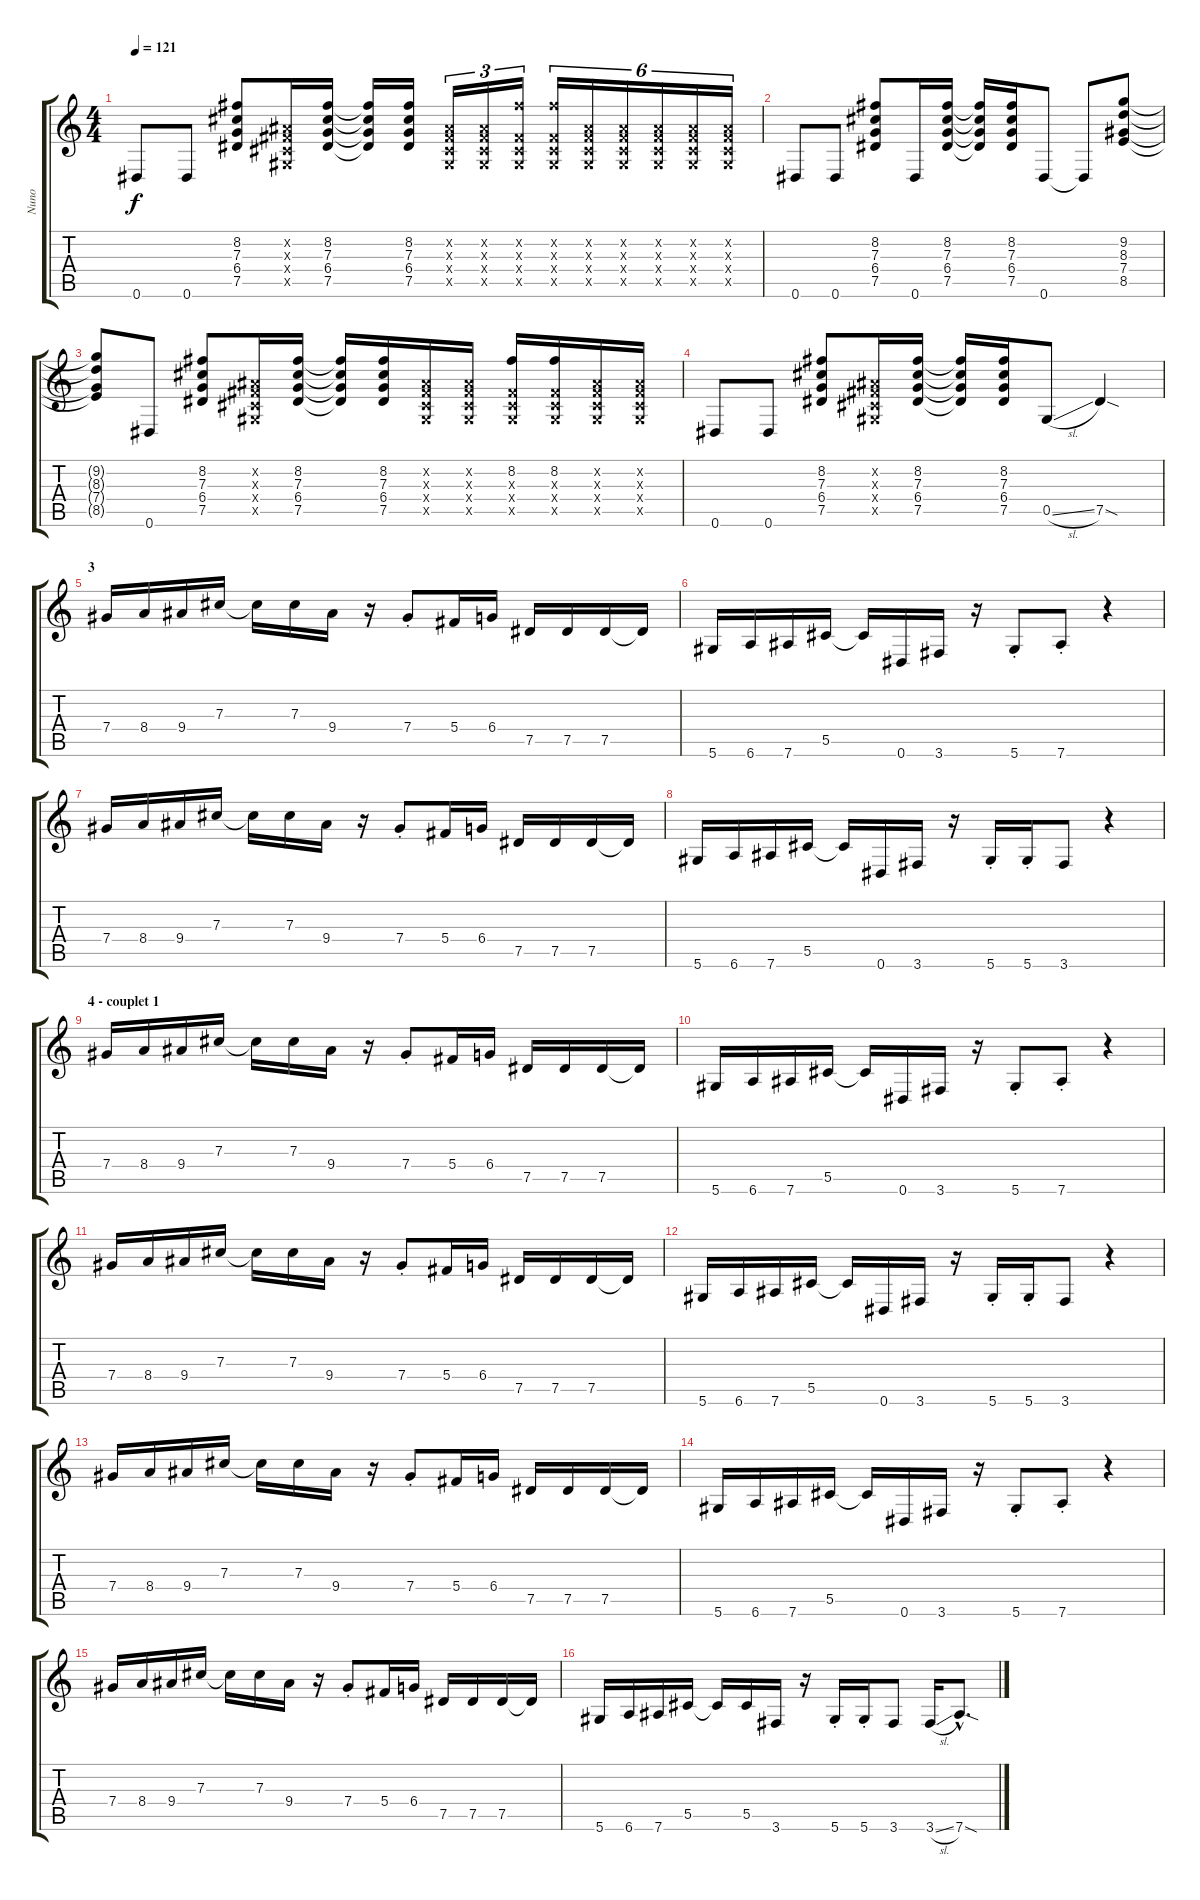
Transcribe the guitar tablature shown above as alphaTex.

\track ("Nuno " "Nuno ") {instrument distortionguitar}
\staff {score tabs}
\tuning (Eb4 Bb3 Gb3 Db3 Ab2 Eb2) {hide}
\ts (4 4)
\tempo 121
\clef g2
\ks c
0.6.8{dy f} 0.6.8 (8.2 7.3 6.4 7.5).8 (0.2{x} 0.3{x} 0.4{x} 0.5{x}).16 (8.2 7.3 6.4 7.5).16 (8.2{t} 7.3{t} 6.4{t} 7.5{t}).16 (8.2 7.3 6.4 7.5).16 (0.2{x} 0.3{x} 0.4{x} 0.5{x}).16{tu (3 2)} (0.2{x} 0.3{x} 0.4{x} 0.5{x}).16{tu (3 2)} (8.2{x} 0.3{x} 0.4{x} 0.5{x}).16{tu (3 2)} (8.2{x} 0.3{x} 0.4{x} 0.5{x}).16{tu (6 4)} (0.2{x} 0.3{x} 0.4{x} 0.5{x}).16{tu (6 4)} (0.2{x} 0.3{x} 0.4{x} 0.5{x}).16{tu (6 4)} (0.2{x} 0.3{x} 0.4{x} 0.5{x}).16{tu (6 4)} (0.2{x} 0.3{x} 0.4{x} 0.5{x}).16{tu (6 4)} (0.2{x} 0.3{x} 0.4{x} 0.5{x}).16{tu (6 4)} |
0.6.8 0.6.8 (8.2 7.3 6.4 7.5).8 0.6.16 (8.2 7.3 6.4 7.5).16 (8.2{t} 7.3{t} 6.4{t} 7.5{t}).16 (8.2 7.3 6.4 7.5).16 0.6.8 0.6{t}.8 (9.2 8.3 7.4 8.5).8 |
(9.2{t} 8.3{t} 7.4{t} 8.5{t}).8 0.6.8 (8.2 7.3 6.4 7.5).8 (0.2{x} 0.3{x} 0.4{x} 0.5{x}).16 (8.2 7.3 6.4 7.5).16 (8.2{t} 7.3{t} 6.4{t} 7.5{t}).16 (8.2 7.3 6.4 7.5).16 (0.2{x} 0.3{x} 0.4{x} 0.5{x}).16 (0.2{x} 0.3{x} 0.4{x} 0.5{x}).16 (8.2 0.3{x} 0.4{x} 0.5{x}).16 (8.2 0.3{x} 0.4{x} 0.5{x}).16 (0.2{x} 0.3{x} 0.4{x} 0.5{x}).16 (0.2{x} 0.3{x} 0.4{x} 0.5{x}).16 |
0.6.8 0.6.8 (8.2 7.3 6.4 7.5).8 (0.2{x} 0.3{x} 0.4{x} 0.5{x}).16 (8.2 7.3 6.4 7.5).16 (8.2{t} 7.3{t} 6.4{t} 7.5{t}).16 (8.2 7.3 6.4 7.5).16 0.5{sl}.8 7.5{sod}.4 |
\section ("" "3")
7.4.16 8.4.16 9.4.16 7.3.16 7.3{t}.16 7.3.16 9.4.16 r.16 7.4{st}.8 5.4.16 6.4.16 7.5.16 7.5.16 7.5.16 7.5{t}.16 |
5.6.16 6.6.16 7.6.16 5.5.16 5.5{t}.16 0.6.16 3.6.16 r.16 5.6{st}.8 7.6{st}.8 r.4 |
7.4.16 8.4.16 9.4.16 7.3.16 7.3{t}.16 7.3.16 9.4.16 r.16 7.4{st}.8 5.4.16 6.4.16 7.5.16 7.5.16 7.5.16 7.5{t}.16 |
5.6.16 6.6.16 7.6.16 5.5.16 5.5{t}.16 0.6.16 3.6.16 r.16 5.6{st}.16 5.6{st}.16 3.6.8 r.4 |
\section ("" "4 - couplet 1")
7.4.16 8.4.16 9.4.16 7.3.16 7.3{t}.16 7.3.16 9.4.16 r.16 7.4{st}.8 5.4.16 6.4.16 7.5.16 7.5.16 7.5.16 7.5{t}.16 |
5.6.16 6.6.16 7.6.16 5.5.16 5.5{t}.16 0.6.16 3.6.16 r.16 5.6{st}.8 7.6{st}.8 r.4 |
7.4.16 8.4.16 9.4.16 7.3.16 7.3{t}.16 7.3.16 9.4.16 r.16 7.4{st}.8 5.4.16 6.4.16 7.5.16 7.5.16 7.5.16 7.5{t}.16 |
5.6.16 6.6.16 7.6.16 5.5.16 5.5{t}.16 0.6.16 3.6.16 r.16 5.6{st}.16 5.6{st}.16 3.6.8 r.4 |
7.4.16 8.4.16 9.4.16 7.3.16 7.3{t}.16 7.3.16 9.4.16 r.16 7.4{st}.8 5.4.16 6.4.16 7.5.16 7.5.16 7.5.16 7.5{t}.16 |
5.6.16 6.6.16 7.6.16 5.5.16 5.5{t}.16 0.6.16 3.6.16 r.16 5.6{st}.8 7.6{st}.8 r.4 |
7.4.16 8.4.16 9.4.16 7.3.16 7.3{t}.16 7.3.16 9.4.16 r.16 7.4{st}.8 5.4.16 6.4.16 7.5.16 7.5.16 7.5.16 7.5{t}.16 |
5.6.16 6.6.16 7.6.16 5.5.16 5.5{t}.16 5.5.16 3.6.16 r.16 5.6{st}.16 5.6{st}.16 3.6.8 3.6{sl}.16 7.6{sod hac}.8{d}
